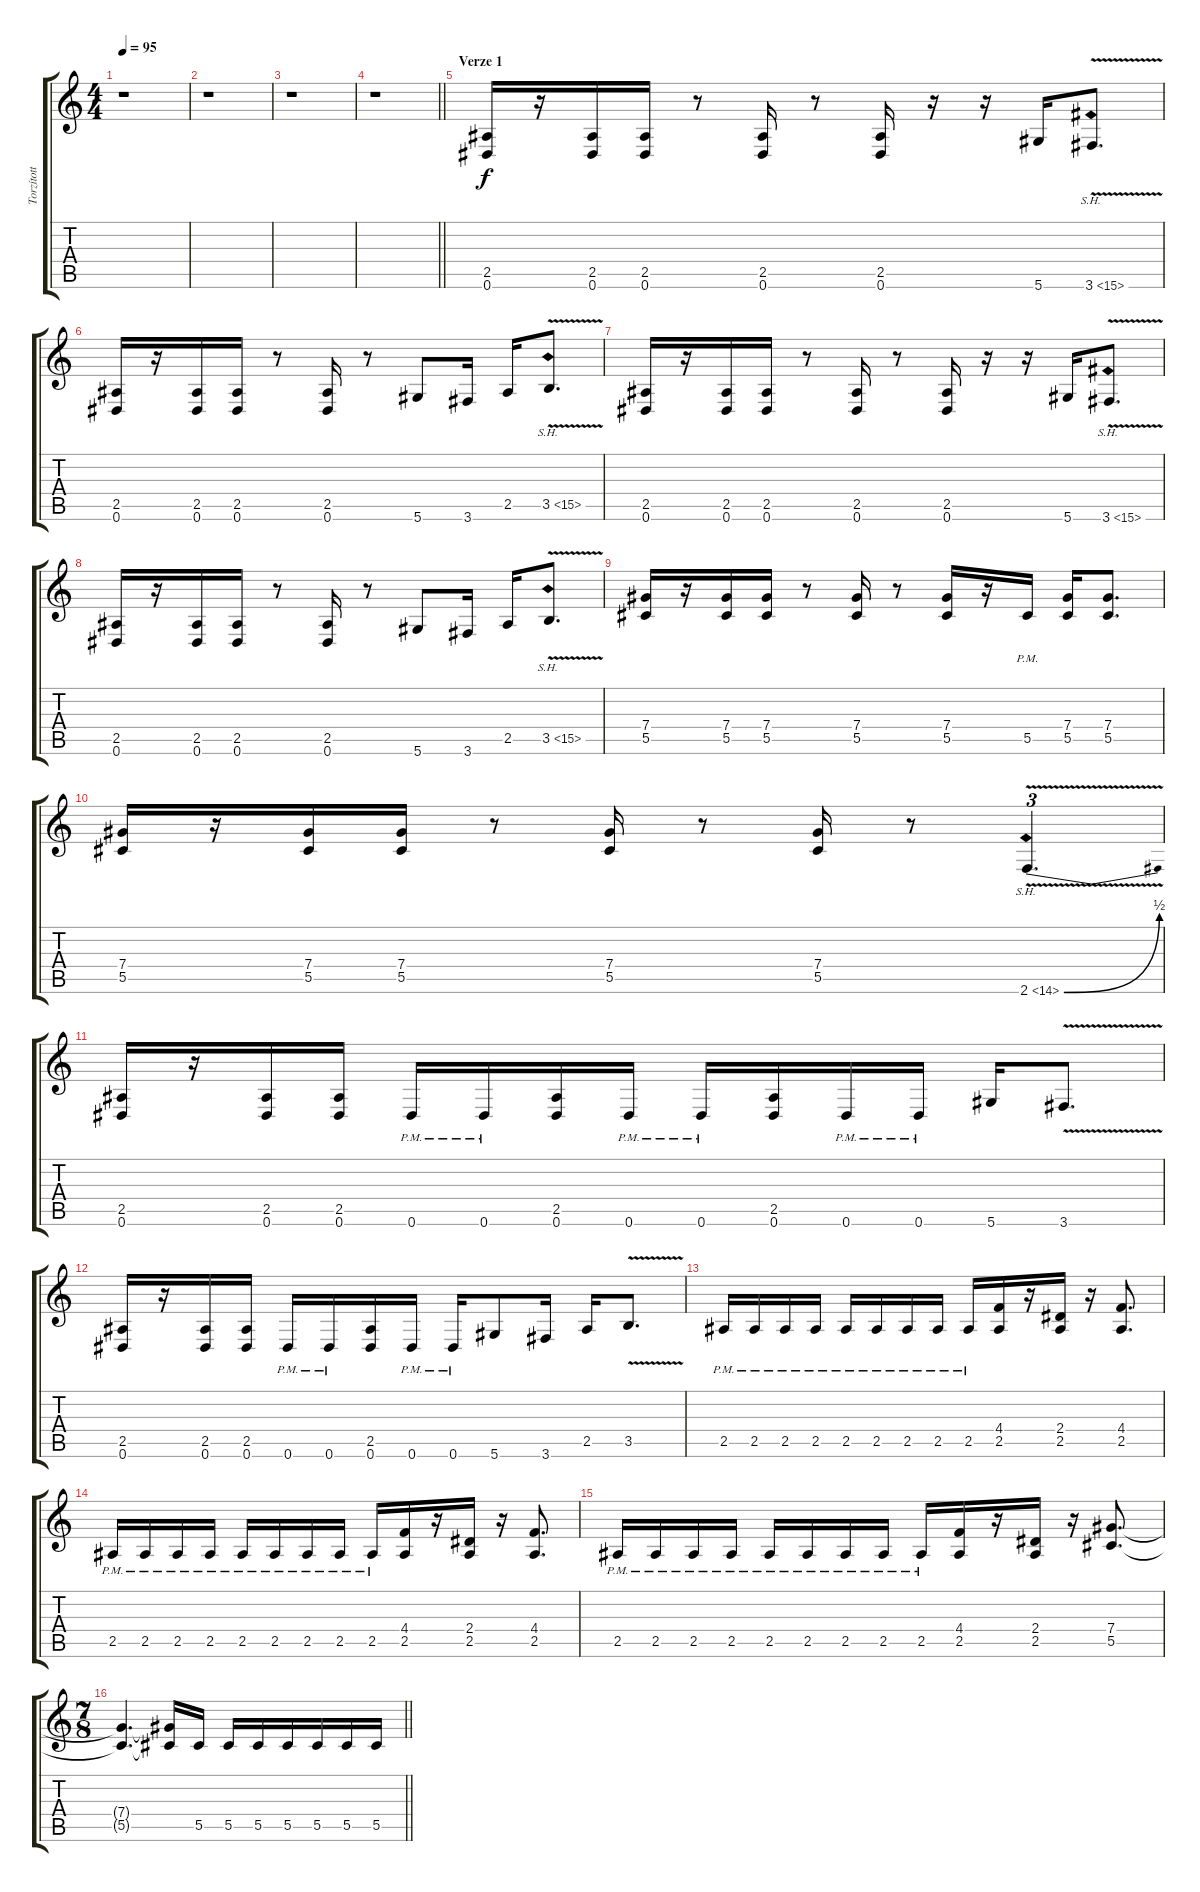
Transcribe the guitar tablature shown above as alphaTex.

\track ("Torzított - Kíséret 1" "Torzított ") {instrument distortionguitar}
\staff {score tabs}
\tuning (Eb4 Bb3 Gb3 Db3 Ab2 Eb2) {hide}
\ts (4 4)
\tempo 95
\clef g2
\ks c
r.1{dy f} |
r.1 |
r.1 |
\barLineRight lightlight
r.1 |
\section ("" "Verze 1")
(2.5 0.6).16 r.16 (2.5 0.6).16 (2.5 0.6).16 r.8 (2.5 0.6).16 r.8 (2.5 0.6).16 r.16 r.16 5.6.16 3.6{sh 12 v}.8{d} |
(2.5 0.6).16 r.16 (2.5 0.6).16 (2.5 0.6).16 r.8 (2.5 0.6).16 r.8 5.6.8 3.6.16 2.5.16 3.5{sh 12 v}.8{d} |
(2.5 0.6).16 r.16 (2.5 0.6).16 (2.5 0.6).16 r.8 (2.5 0.6).16 r.8 (2.5 0.6).16 r.16 r.16 5.6.16 3.6{sh 12 v}.8{d} |
(2.5 0.6).16 r.16 (2.5 0.6).16 (2.5 0.6).16 r.8 (2.5 0.6).16 r.8 5.6.8 3.6.16 2.5.16 3.5{sh 12 v}.8{d} |
(7.4 5.5).16 r.16 (7.4 5.5).16 (7.4 5.5).16 r.8 (7.4 5.5).16 r.8 (7.4 5.5).16 r.16 5.5{pm}.16 (7.4 5.5).16 (7.4 5.5).8{d} |
(7.4 5.5).16 r.16 (7.4 5.5).16 (7.4 5.5).16 r.8 (7.4 5.5).16 r.8 (7.4 5.5).16 r.8 2.6{be (bend 0 0 60 2) sh 12 v}.4{d tu (3 2)} |
(2.5 0.6).16 r.16 (2.5 0.6).16 (2.5 0.6).16 0.6{pm}.16 0.6{pm}.16 (2.5 0.6).16 0.6{pm}.16 0.6{pm}.16 (2.5 0.6).16 0.6{pm}.16 0.6{pm}.16 5.6.16 3.6{v}.8{d} |
(2.5 0.6).16 r.16 (2.5 0.6).16 (2.5 0.6).16 0.6{pm}.16 0.6{pm}.16 (2.5 0.6).16 0.6{pm}.16 0.6{pm}.16 5.6.8 3.6.16 2.5.16 3.5{v}.8{d} |
2.5{pm}.16 2.5{pm}.16 2.5{pm}.16 2.5{pm}.16 2.5{pm}.16 2.5{pm}.16 2.5{pm}.16 2.5{pm}.16 2.5{pm}.16 (4.4 2.5).16 r.16 (2.4 2.5).16 r.16 (4.4 2.5).8{d} |
2.5{pm}.16 2.5{pm}.16 2.5{pm}.16 2.5{pm}.16 2.5{pm}.16 2.5{pm}.16 2.5{pm}.16 2.5{pm}.16 2.5{pm}.16 (4.4 2.5).16 r.16 (2.4 2.5).16 r.16 (4.4 2.5).8{d} |
2.5{pm}.16 2.5{pm}.16 2.5{pm}.16 2.5{pm}.16 2.5{pm}.16 2.5{pm}.16 2.5{pm}.16 2.5{pm}.16 2.5{pm}.16 (4.4 2.5).16 r.16 (2.4 2.5).16 r.16 (7.4 5.5).8{d} |
\ts (7 8)
\barLineRight lightlight
(7.4{t} 5.5{t}).4{d} (7.4{t} 5.5{t}).16 5.5.16 5.5.16 5.5.16 5.5.16 5.5.16 5.5.16 5.5.16
